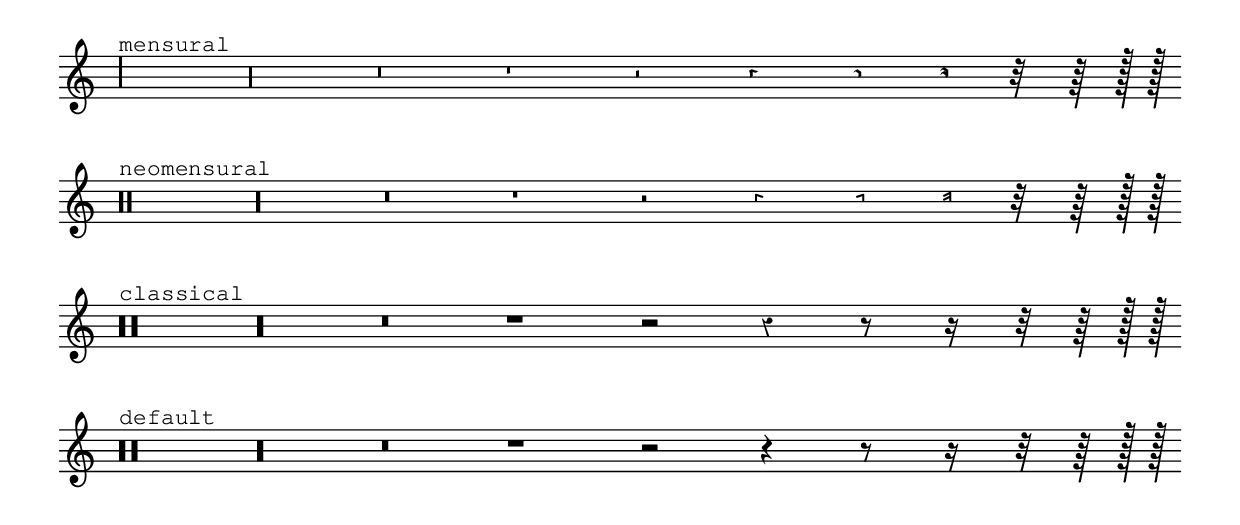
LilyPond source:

%% Do not edit this file; it is auto-generated from LSR http://lsr.dsi.unimi.it
%% This file is in the public domain.
\version "2.11.38"

\header {
  lsrtags = "rhythms, ancient-notation, tweaks-and-overrides"
 texidoc = "
Rests may be used in various styles.



" }
% begin verbatim
\layout {
  indent = 0.0
  \context {
    \Staff
    \remove "Time_signature_engraver"
  }
}

\relative c {
  \set Score.timing = ##f
  \override Staff.Rest  #'style = #'mensural
  r\maxima^\markup \typewriter { mensural }
  r\longa r\breve r1 r2 r4 r8 r16 r32 r64 r128 r128
  \bar ""
  
  \override Staff.Rest  #'style = #'neomensural
  r\maxima^\markup \typewriter { neomensural }
  r\longa r\breve r1 r2 r4 r8 r16 r32 r64 r128 r128
  \bar ""
  
  \override Staff.Rest  #'style = #'classical
  r\maxima^\markup \typewriter { classical }
  r\longa r\breve r1 r2 r4 r8 r16 r32 r64 r128 r128
  \bar ""
  
  \override Staff.Rest  #'style = #'default
  r\maxima^\markup \typewriter { default }
  r\longa r\breve r1 r2 r4 r8 r16 r32 r64 r128 r128
}
